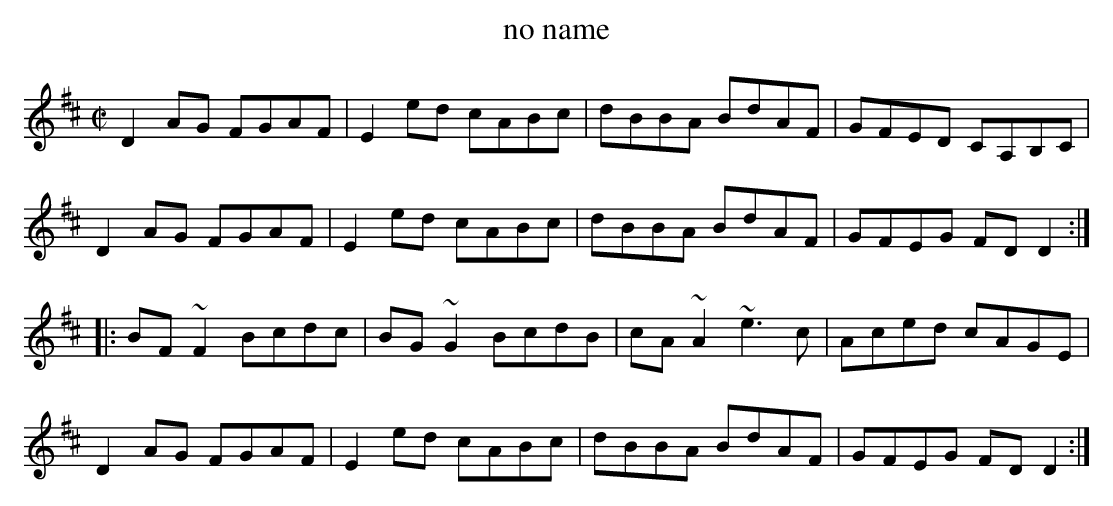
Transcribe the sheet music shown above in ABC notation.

X:1
T:no name
M:C|
K:D
D2AG FGAF|E2ed cABc|dBBA BdAF|GFED CA,B,C|
D2AG FGAF|E2ed cABc|dBBA BdAF|GFEG FDD2:|
|:BF~F2 Bcdc|BG~G2 BcdB|cA~A2 ~e3c|Aced cAGE|
D2AG FGAF|E2ed cABc|dBBA BdAF|GFEG FDD2:|
